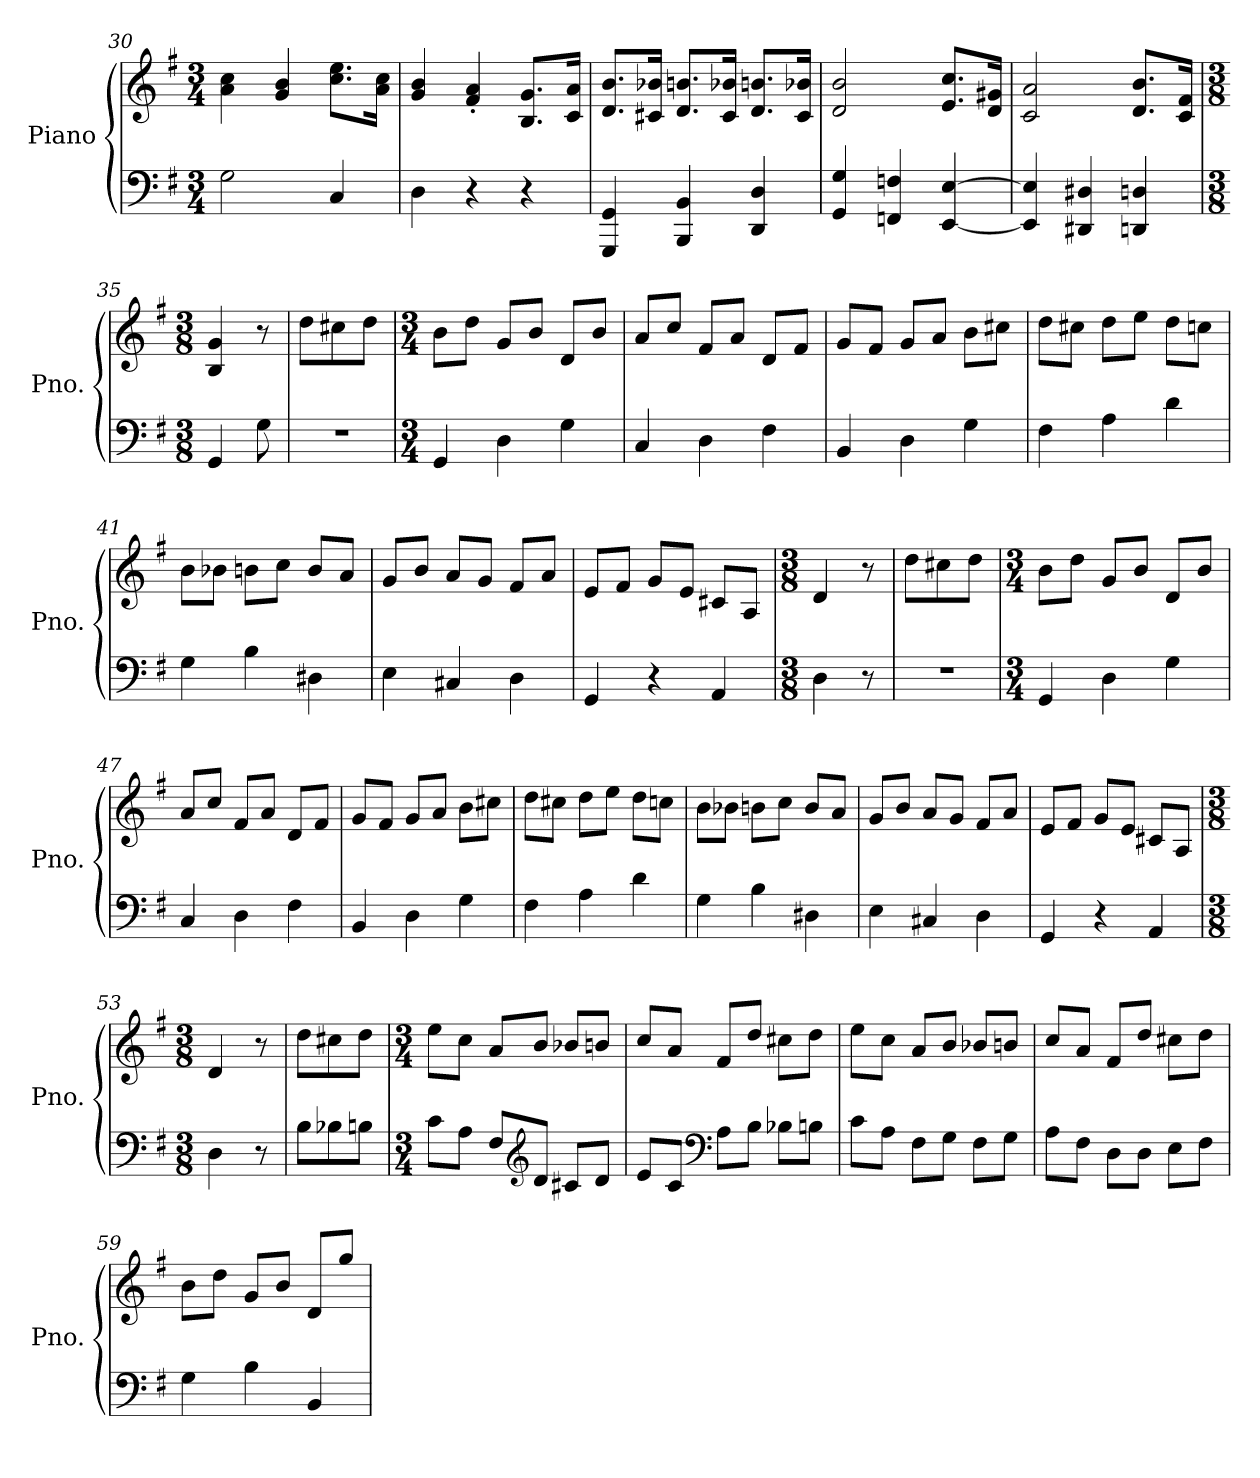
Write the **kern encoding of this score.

**kern	**kern
*part1	*part1
*staff2	*staff1
*I"Piano	*
*I'Pno.	*
*clefF4	*clefG2
*k[f#]	*k[f#]
*M3/4	*M3/4
=30	=30
2G\	4a\ 4cc\
.	4g/ 4b/
4C/	8.cc\ 8.ee\L
.	16a\ 16cc\Jk
=31	=31
4D\	4g/ 4b/
4r	4f#/' 4a/'
4r	8.B/ 8.g/L
.	16c/ 16a/Jk
=32	=32
4GGG/ 4GG/	8.d/ 8.b/L
.	16c#X/ 16b-X/Jk
4BBB/ 4BB/	8.d/ 8.bn/L
.	16c#/ 16b-X/Jk
4DD/ 4D/	8.d/ 8.bn/L
.	16c#/ 16b-X/Jk
=33	=33
4GG/ 4G/	2d/ 2b/
4FFn/ 4Fn/	.
[4EE/ [4E/	8.e/ 8.cc/L
.	16d/ 16g#X/Jk
!!LO:PB:g=z
=34	=34
4EE/] 4E/]	2c/ 2a/
4DD#X/ 4D#X/	.
4DDn/ 4Dn/	8.d/ 8.b/L
.	16c/ 16f#/Jk
=35	=35
*M3/8	*M3/8
4GG/	4B/ 4g/
8G\	8r
=36	=36
4.r	8dd\L
.	8cc#X\
.	8dd\J
=37	=37
*M3/4	*M3/4
4GG/	8b\L
.	8dd\J
4D\	8g/L
.	8b/J
4G\	8d/L
.	8b/J
=38	=38
4C/	8a/L
.	8cc/J
4D\	8f#/L
.	8a/J
4F#\	8d/L
.	8f#/J
=39	=39
4BB/	8g/L
.	8f#/J
4D\	8g/L
.	8a/J
4G\	8b\L
.	8cc#X\J
!!LO:LB:g=z
=40	=40
4F#\	8dd\L
.	8cc#X\J
4A\	8dd\L
.	8ee\J
4d\	8dd\L
.	8ccn\J
=41	=41
4G\	8b\L
.	8b-X\J
4B\	8bn\L
.	8cc\J
4D#X\	8b/L
.	8a/J
=42	=42
4E\	8g/L
.	8b/J
4C#X/	8a/L
.	8g/J
4D\	8f#/L
.	8a/J
=43	=43
4GG/	8e/L
.	8f#/J
4r	8g/L
.	8e/J
4AA/	8c#X/L
.	8A/J
=44	=44
*M3/8	*M3/8
4D\	4d/
8r	8r
=45	=45
4.r	8dd\L
.	8cc#X\
.	8dd\J
!!LO:LB:g=z
=46	=46
*M3/4	*M3/4
4GG/	8b\L
.	8dd\J
4D\	8g/L
.	8b/J
4G\	8d/L
.	8b/J
=47	=47
4C/	8a/L
.	8cc/J
4D\	8f#/L
.	8a/J
4F#\	8d/L
.	8f#/J
=48	=48
4BB/	8g/L
.	8f#/J
4D\	8g/L
.	8a/J
4G\	8b\L
.	8cc#X\J
=49	=49
4F#\	8dd\L
.	8cc#X\J
4A\	8dd\L
.	8ee\J
4d\	8dd\L
.	8ccn\J
=50	=50
4G\	8b\L
.	8b-X\J
4B\	8bn\L
.	8cc\J
4D#X\	8b/L
.	8a/J
=51	=51
4E\	8g/L
.	8b/J
4C#X/	8a/L
.	8g/J
4D\	8f#/L
.	8a/J
!!LO:LB:g=z
=52	=52
4GG/	8e/L
.	8f#/J
4r	8g/L
.	8e/J
4AA/	8c#X/L
.	8A/J
=53	=53
*M3/8	*M3/8
4D\	4d/
8r	8r
=54	=54
8B\L	8dd\L
8B-X\	8cc#X\
8Bn\J	8dd\J
=55	=55
*M3/4	*M3/4
8c\L	8ee\L
8A\J	8cc\J
8F#/L	8a/L
*clefG2	*
8d/J	8b/J
8c#X/L	8b-X/L
8d/J	8bn/J
=56	=56
8e/L	8cc/L
8c/J	8a/J
*clefF4	*
8A\L	8f#/L
8B\J	8dd/J
8B-X\L	8cc#X\L
8Bn\J	8dd\J
!!LO:LB:g=z
=57	=57
8c\L	8ee\L
8A\J	8cc\J
8F#\L	8a/L
8G\J	8b/J
8F#\L	8b-X/L
8G\J	8bn/J
=58	=58
8A\L	8cc/L
8F#\J	8a/J
8D\L	8f#/L
8D\J	8dd/J
8E\L	8cc#X\L
8F#\J	8dd\J
=59	=59
4G\	8b\L
.	8dd\J
4B\	8g/L
.	8b/J
4BB/	8d/L
.	8gg/J
=	=
*-	*-
